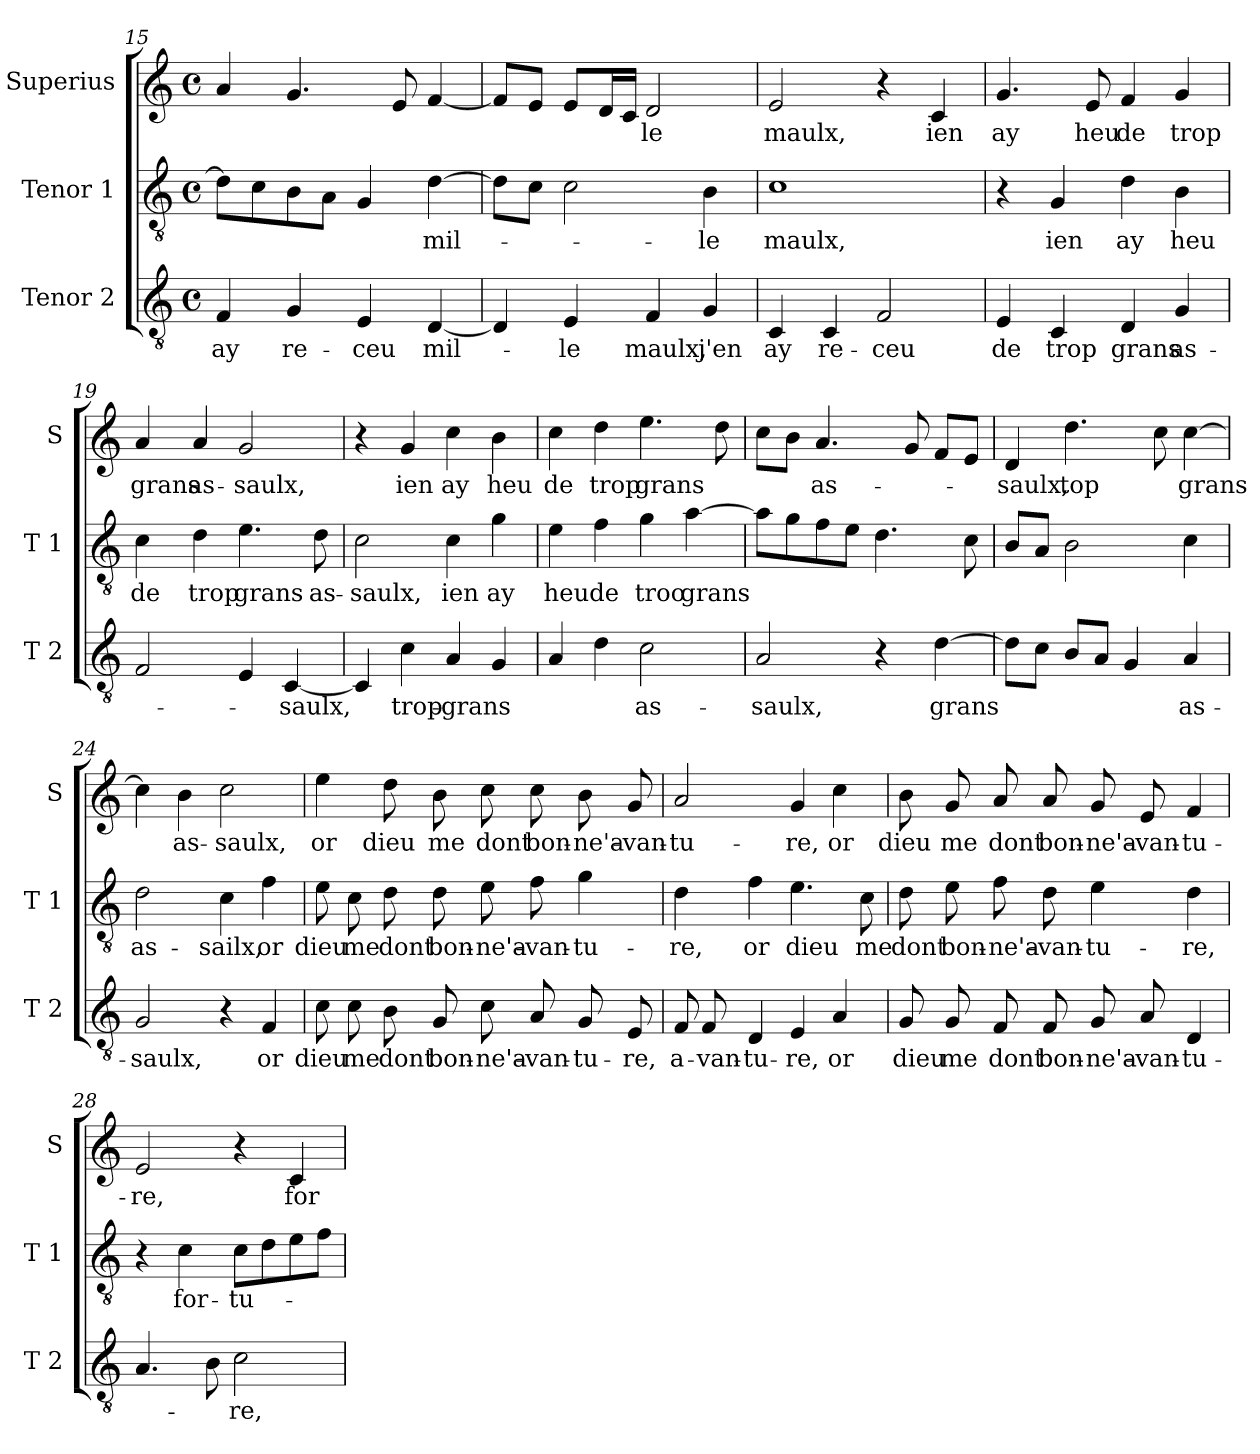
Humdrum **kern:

**kern	**text	**kern	**text	**kern	**text
*part3	*part3	*part2	*part2	*part1	*part1
*staff3	*staff3	*staff2	*staff2	*staff1	*staff1
*I"Tenor 2	*	*I"Tenor 1	*	*I"Superius	*
*I'T 2	*	*I'T 1	*	*I'S	*
*clefGv2	*	*clefGv2	*	*clefG2	*
*k[]	*	*k[]	*	*k[]	*
*C:	*	*C:	*	*C:	*
*M4/4	*	*M4/4	*	*M4/4	*
*met(c)	*	*met(c)	*	*met(c)	*
=15	=15	=15	=15	=15	=15
!	!LO:LY:b	!	!	!	!
4F/	ay	8d\L]	.	4a/	.
.	.	8c\	.	.	.
!	!LO:LY:b	!	!	!	!
4G/	re-	8B\	.	4.g/	.
.	.	8A\J	.	.	.
!	!LO:LY:b	!	!	!	!
4E/	-ceu	4G/	.	.	.
.	.	.	.	8e/	.
!	!LO:LY:b	!	!LO:LY:b	!	!
[4D/	mil-	[4d\	mil-	[4f/	.
=16	=16	=16	=16	=16	=16
4D/]	.	8d\L]	.	8f/L]	.
.	.	8c\J	.	8e/J	.
!	!LO:LY:b	!	!	!	!
4E/	-le	2c\	.	8e/L	.
.	.	.	.	16d/L	.
.	.	.	.	16c/JJ	.
!	!LO:LY:b	!	!	!	!LO:LY:b
4F/	maulx,	.	.	2d/	-le
!	!LO:LY:b	!	!LO:LY:b	!	!
4G/	j'en	4B\	-le	.	.
=17	=17	=17	=17	=17	=17
!	!LO:LY:b	!	!LO:LY:b	!	!LO:LY:b
4C/	ay	1c	maulx,	2e/	maulx,
!	!LO:LY:b	!	!	!	!
4C/	re-	.	.	.	.
!	!LO:LY:b	!	!	!	!
2F/	-ceu	.	.	4r	.
!	!	!	!	!	!LO:LY:b
.	.	.	.	4c/	ien
!!LO:LB:g=z
=18	=18	=18	=18	=18	=18
!	!LO:LY:b	!	!	!	!LO:LY:b
4E/	de	4r	.	4.g/	ay
!	!LO:LY:b	!	!LO:LY:b	!	!
4C/	trop	4G/	ien	.	.
!	!	!	!	!	!LO:LY:b
.	.	.	.	8e/	heu
!	!LO:LY:b	!	!LO:LY:b	!	!LO:LY:b
4D/	grans	4d\	ay	4f/	de
!	!LO:LY:b	!	!LO:LY:b	!	!LO:LY:b
4G/	as-	4B\	heu	4g/	trop
=19	=19	=19	=19	=19	=19
!	!	!	!LO:LY:b	!	!LO:LY:b
2F/	.	4c\	de	4a/	grans
!	!	!	!LO:LY:b	!	!LO:LY:b
.	.	4d\	trop	4a/	as-
!	!	!	!LO:LY:b	!	!LO:LY:b
4E/	.	4.e\	grans	2g/	-saulx,
!	!LO:LY:b	!	!	!	!
[4C/	-saulx,	.	.	.	.
!	!	!	!LO:LY:b	!	!
.	.	8d\	as-	.	.
=20	=20	=20	=20	=20	=20
!	!	!	!LO:LY:b	!	!
4C/]	.	2c\	-saulx,	4r	.
!	!LO:LY:b	!	!	!	!LO:LY:b
4c\	trop-	.	.	4g/	ien
!	!LO:LY:b	!	!LO:LY:b	!	!LO:LY:b
4A/	-grans	4c\	ien	4cc\	ay
!	!	!	!LO:LY:b	!	!LO:LY:b
4G/	.	4g\	ay	4b\	heu
=21	=21	=21	=21	=21	=21
!	!	!	!LO:LY:b	!	!LO:LY:b
4A/	.	4e\	heu	4cc\	de
!	!	!	!LO:LY:b	!	!LO:LY:b
4d\	.	4f\	de	4dd\	trop
!	!LO:LY:b	!	!LO:LY:b	!	!LO:LY:b
2c\	as-	4g\	troo	4.ee\	grans
!	!	!	!LO:LY:b	!	!
.	.	[4a\	grans	.	.
.	.	.	.	8dd\	.
!!LO:LB:g=z
=22	=22	=22	=22	=22	=22
!	!LO:LY:b	!	!	!	!
2A/	-saulx,	8a\L]	.	8cc\L	.
.	.	8g\	.	8b\J	.
!	!	!	!	!	!LO:LY:b
.	.	8f\	.	4.a/	as-
.	.	8e\J	.	.	.
4r	.	4.d\	.	.	.
.	.	.	.	8g/	.
!	!LO:LY:b	!	!	!	!
[4d\	grans	.	.	8f/L	.
.	.	8c\	.	8e/J	.
=23	=23	=23	=23	=23	=23
!	!	!	!	!	!LO:LY:b
8d\L]	.	8B/L	.	4d/	-saulx,
8c\J	.	8A/J	.	.	.
!	!	!	!	!	!LO:LY:b
8B/L	.	2B\	.	4.dd\	top
8A/J	.	.	.	.	.
4G/	.	.	.	.	.
.	.	.	.	8cc\	.
!	!LO:LY:b	!	!	!	!LO:LY:b
4A/	as-	4c\	.	[4cc\	grans
=24	=24	=24	=24	=24	=24
!	!LO:LY:b	!	!LO:LY:b	!	!
2G/	-saulx,	2d\	as-	4cc\]	.
!	!	!	!	!	!LO:LY:b
.	.	.	.	4b\	as-
!	!	!	!LO:LY:b	!	!LO:LY:b
4r	.	4c\	-sailx,	2cc\	-saulx,
!	!LO:LY:b	!	!LO:LY:b	!	!
4F/	or	4f\	or	.	.
=25	=25	=25	=25	=25	=25
!	!LO:LY:b	!	!LO:LY:b	!	!LO:LY:b
8c\	dieu	8e\	dieu	4ee\	or
!	!LO:LY:b	!	!LO:LY:b	!	!
8c\	me	8c\	me	.	.
!	!LO:LY:b	!	!LO:LY:b	!	!LO:LY:b
8B\	dont	8d\	dont	8dd\	dieu
!	!LO:LY:b	!	!LO:LY:b	!	!LO:LY:b
8G/	bon-	8d\	bon-	8b\	me
!	!LO:LY:b	!	!LO:LY:b	!	!LO:LY:b
8c\	-ne'a-	8e\	-ne'a-	8cc\	dont
!	!LO:LY:b	!	!LO:LY:b	!	!LO:LY:b
8A/	-van-	8f\	-van-	8cc\	bon-
!	!LO:LY:b	!	!LO:LY:b	!	!LO:LY:b
8G/	-tu-	4g\	-tu-	8b\	-ne'a-
!	!LO:LY:b	!	!	!	!LO:LY:b
8E/	-re,	.	.	8g/	-van-
!!LO:LB:g=z
=26	=26	=26	=26	=26	=26
!	!LO:LY:b	!	!LO:LY:b	!	!LO:LY:b
8F/	a-	4d\	-re,	2a/	-tu-
!	!LO:LY:b	!	!	!	!
8F/	-van-	.	.	.	.
!	!LO:LY:b	!	!LO:LY:b	!	!
4D/	-tu-	4f\	or	.	.
!	!LO:LY:b	!	!LO:LY:b	!	!LO:LY:b
4E/	-re,	4.e\	dieu	4g/	-re,
!	!LO:LY:b	!	!	!	!LO:LY:b
4A/	or	.	.	4cc\	or
!	!	!	!LO:LY:b	!	!
.	.	8c\	me	.	.
=27	=27	=27	=27	=27	=27
!	!LO:LY:b	!	!LO:LY:b	!	!LO:LY:b
8G/	dieu	8d\	dont	8b\	dieu
!	!LO:LY:b	!	!LO:LY:b	!	!LO:LY:b
8G/	me	8e\	bon-	8g/	me
!	!LO:LY:b	!	!LO:LY:b	!	!LO:LY:b
8F/	dont	8f\	-ne'a-	8a/	dont
!	!LO:LY:b	!	!LO:LY:b	!	!LO:LY:b
8F/	bon-	8d\	-van-	8a/	bon-
!	!LO:LY:b	!	!LO:LY:b	!	!LO:LY:b
8G/	-ne'a-	4e\	-tu-	8g/	-ne'a-
!	!LO:LY:b	!	!	!	!LO:LY:b
8A/	-van-	.	.	8e/	-van-
!	!LO:LY:b	!	!LO:LY:b	!	!LO:LY:b
4D/	-tu-	4d\	-re,	4f/	-tu-
=28	=28	=28	=28	=28	=28
!	!	!	!	!	!LO:LY:b
4.A/	.	4r	.	2e/	-re,
!	!	!	!LO:LY:b	!	!
.	.	4c\	for-	.	.
8B\	.	.	.	.	.
!	!LO:LY:b	!	!LO:LY:b	!	!
2c\	-re,	8c\L	-tu-	4r	.
.	.	8d\	.	.	.
!	!	!	!	!	!LO:LY:b
.	.	8e\	.	4c/	for-
.	.	8f\J	.	.	.
=	=	=	=	=	=
*-	*-	*-	*-	*-	*-
